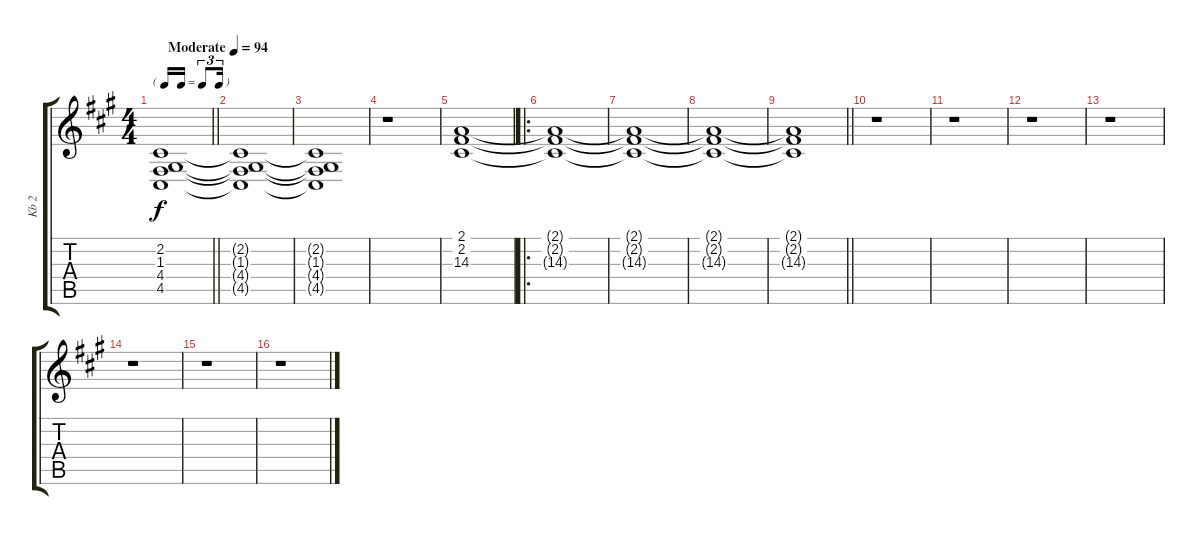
\track ("Kb 2" "Kb 2") {instrument pad2warm}
\staff {score tabs}
\tuning (E4 B3 G3 D3 A2 E2) {hide}
\ts (4 4)
\tf triplet16th
\tempo (94 "Moderate")
\clef g2
\barLineRight lightlight
\ks a
(2.2 1.3 4.4 4.5).1{dy f volume 13 instrument pad2warm} |
(2.2{t} 1.3{t} 4.4{t} 4.5{t}).1{volume 4} |
(2.2{t} 1.3{t} 4.4{t} 4.5{t}).1 |
r.1 |
(2.1 2.2 14.3).1 |
\ro
(2.1{t} 2.2{t} 14.3{t}).1 |
(2.1{t} 2.2{t} 14.3{t}).1 |
(2.1{t} 2.2{t} 14.3{t}).1 |
\barLineRight lightlight
(2.1{t} 2.2{t} 14.3{t}).1 |
r.1 |
r.1 |
r.1 |
r.1 |
r.1 |
r.1 |
r.1
